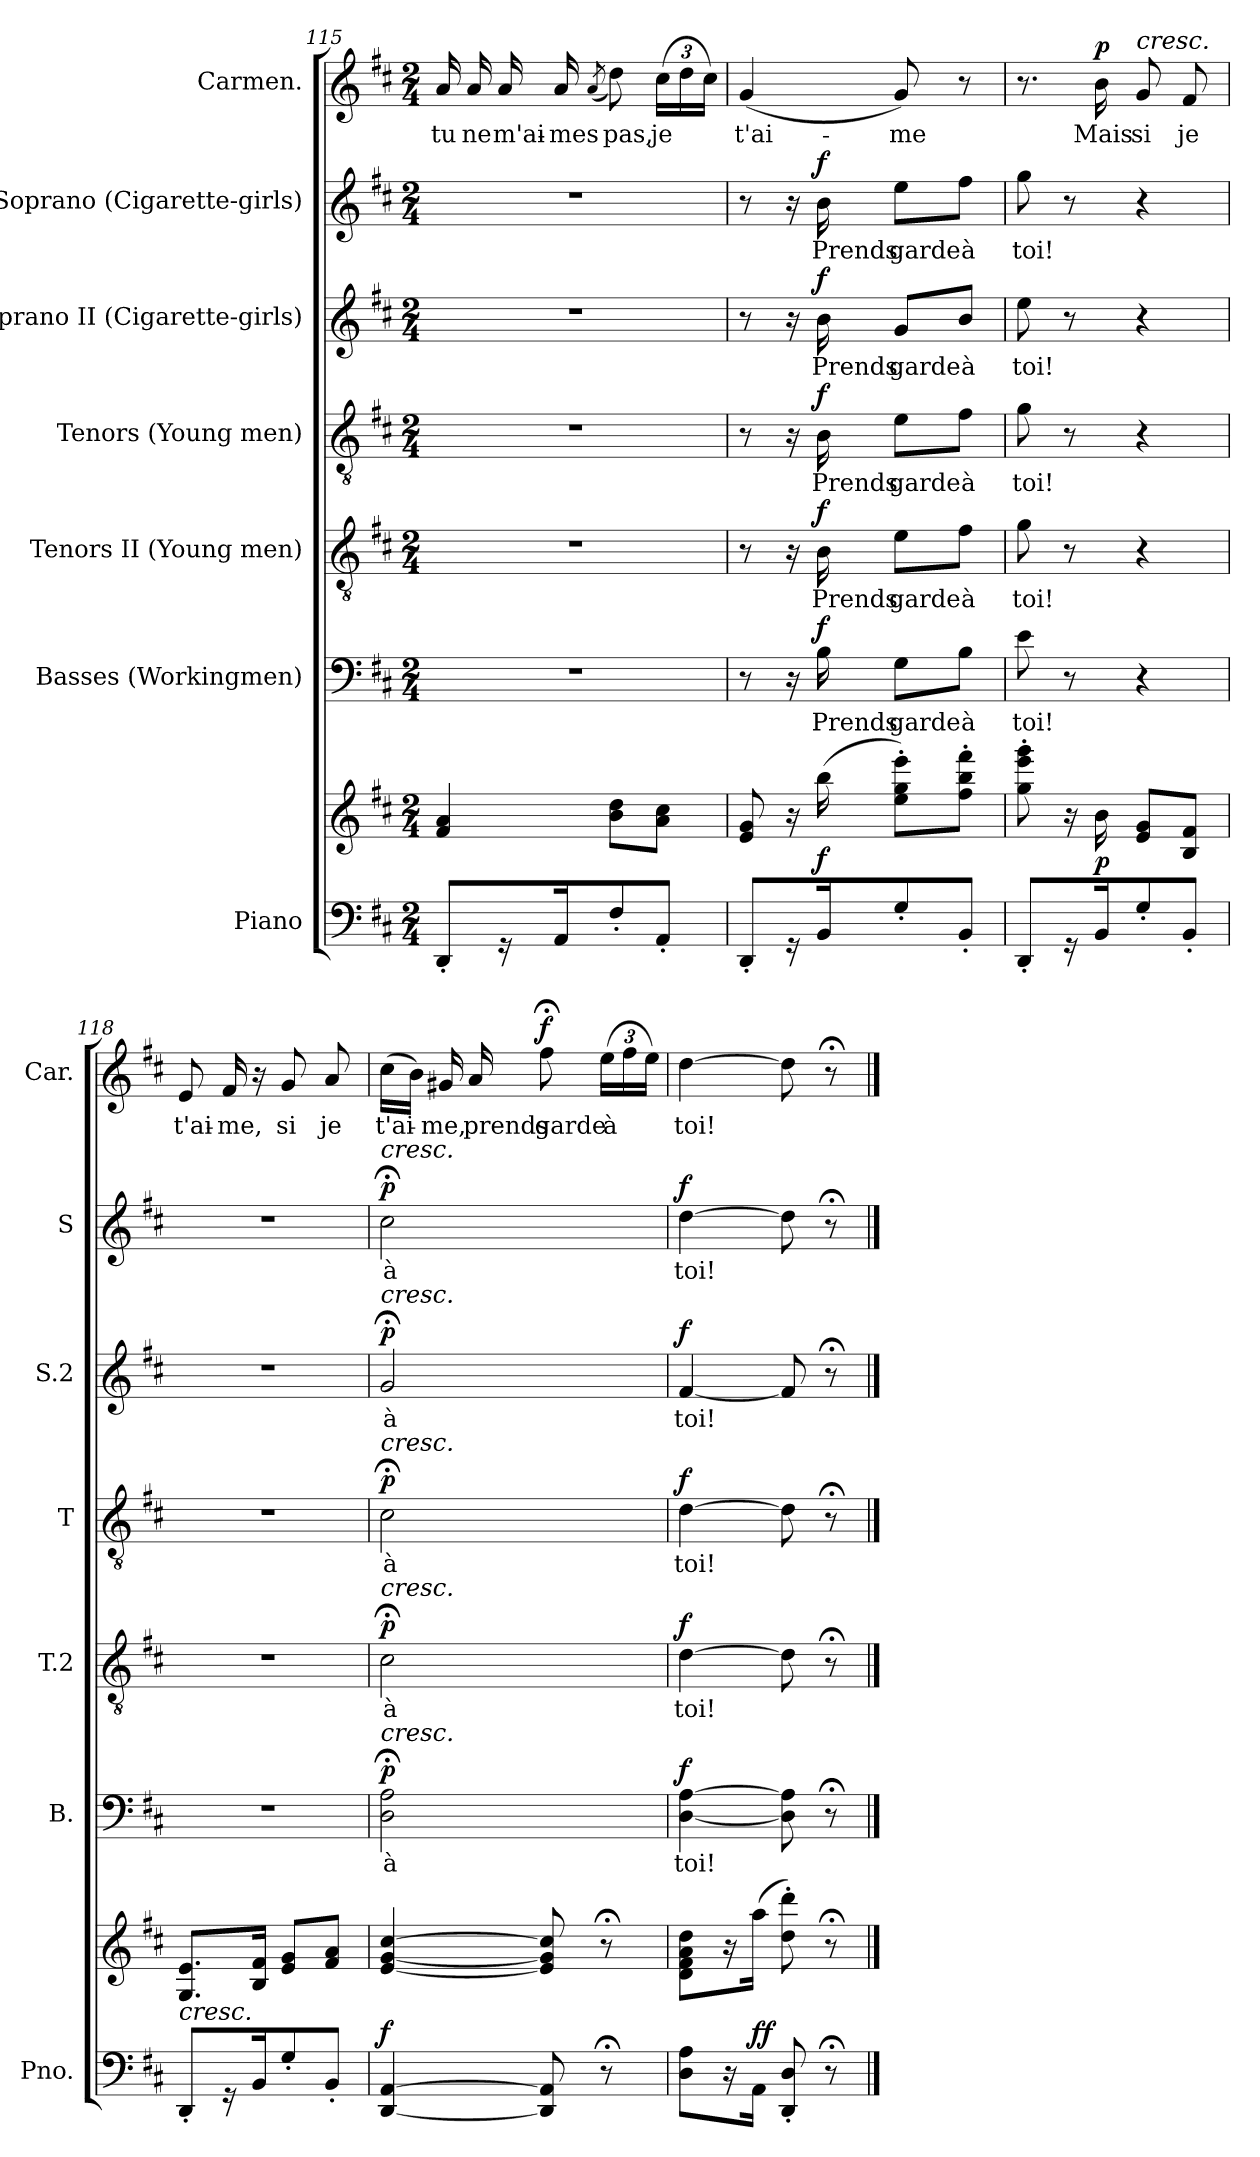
**kern	**kern	**dynam	**kern	**text	**dynam	**kern	**text	**dynam	**kern	**text	**dynam	**kern	**text	**dynam	**kern	**text	**dynam	**kern	**text	**dynam
*part7	*part7	*part7	*part6	*part6	*part6	*part5	*part5	*part5	*part4	*part4	*part4	*part3	*part3	*part3	*part2	*part2	*part2	*part1	*part1	*part1
*staff8	*staff7	*staff7/8	*staff6	*staff6	*staff6	*staff5	*staff5	*staff5	*staff4	*staff4	*staff4	*staff3	*staff3	*staff3	*staff2	*staff2	*staff2	*staff1	*staff1	*staff1
*I"Piano	*	*	*I"Basses (Workingmen)	*	*	*I"Tenors II (Young men)	*	*	*I"Tenors (Young men)	*	*	*I"Soprano II  (Cigarette-girls)	*	*	*I"Soprano (Cigarette-girls)	*	*	*I"Carmen.	*	*
*I'Pno.	*	*	*I'B.	*	*	*I'T.2	*	*	*I'T	*	*	*I'S.2	*	*	*I'S	*	*	*I'Car.	*	*
!!LO:PB:g=z
*clefF4	*clefG2	*	*clefF4	*	*	*clefGv2	*	*	*clefGv2	*	*	*clefG2	*	*	*clefG2	*	*	*clefG2	*	*
*k[f#c#]	*k[f#c#]	*	*k[f#c#]	*	*	*k[f#c#]	*	*	*k[f#c#]	*	*	*k[f#c#]	*	*	*k[f#c#]	*	*	*k[f#c#]	*	*
*M2/4	*M2/4	*	*M2/4	*	*	*M2/4	*	*	*M2/4	*	*	*M2/4	*	*	*M2/4	*	*	*M2/4	*	*
=115	=115	=115	=115	=115	=115	=115	=115	=115	=115	=115	=115	=115	=115	=115	=115	=115	=115	=115	=115	=115
!	!	!	!	!	!	!	!	!	!	!	!	!	!	!	!	!	!	!	!LO:LY:b	!
8DD'/L	4f#/ 4a/	.	2r	.	.	2r	.	.	2r	.	.	2r	.	.	2r	.	.	16a/	tu	.
!	!	!	!	!	!	!	!	!	!	!	!	!	!	!	!	!	!	!	!LO:LY:b	!
.	.	.	.	.	.	.	.	.	.	.	.	.	.	.	.	.	.	16a/	ne	.
!	!	!	!	!	!	!	!	!	!	!	!	!	!	!	!	!	!	!	!LO:LY:b	!
16r	.	.	.	.	.	.	.	.	.	.	.	.	.	.	.	.	.	16a/	m'ai-	.
!	!	!	!	!	!	!	!	!	!	!	!	!	!	!	!	!	!	!	!LO:LY:b	!
16AA/K	.	.	.	.	.	.	.	.	.	.	.	.	.	.	.	.	.	16a/	-mes	.
.	.	.	.	.	.	.	.	.	.	.	.	.	.	.	.	.	.	(<8qa/	.	.
!	!	!	!	!	!	!	!	!	!	!	!	!	!	!	!	!	!	!	!LO:LY:b	!
8F#'/	8b\ 8dd\L	.	.	.	.	.	.	.	.	.	.	.	.	.	.	.	.	8dd\)	pas,	.
!	!	!	!	!	!	!	!	!	!	!	!	!	!	!	!	!	!	!	!LO:LY:b	!
8AA'/J	8a\ 8cc#\J	.	.	.	.	.	.	.	.	.	.	.	.	.	.	.	.	(>24cc#\LL	je	.
.	.	.	.	.	.	.	.	.	.	.	.	.	.	.	.	.	.	24dd\	.	.
.	.	.	.	.	.	.	.	.	.	.	.	.	.	.	.	.	.	24cc#\JJ)	.	.
=116	=116	=116	=116	=116	=116	=116	=116	=116	=116	=116	=116	=116	=116	=116	=116	=116	=116	=116	=116	=116
!	!	!	!	!	!	!	!	!	!	!	!	!	!	!	!	!	!	!	!LO:LY:b	!
8DD'/L	8e/ 8g/	.	8r	.	.	8r	.	.	8r	.	.	8r	.	.	8r	.	.	(<4g/	t'ai-	.
16r	16r	.	16r	.	.	16r	.	.	16r	.	.	16r	.	.	16r	.	.	.	.	.
!	!	!LO:DY:a=2	!	!LO:LY:b	!LO:DY:a	!	!LO:LY:b	!LO:DY:a	!	!LO:LY:b	!LO:DY:a	!	!LO:LY:b	!LO:DY:a	!	!LO:LY:b	!LO:DY:a	!	!	!
16BB/K	(>16bb\	f	16B\	Prends	f	16B\	Prends	f	16B\	Prends	f	16b\	Prends	f	16b\	Prends	f	.	.	.
!	!	!	!	!LO:LY:b	!	!	!LO:LY:b	!	!	!LO:LY:b	!	!	!LO:LY:b	!	!	!LO:LY:b	!	!	!LO:LY:b	!
8G'/	8ee\' 8gg\' 8eee\'L)	.	8G\L	garde	.	8e\L	garde	.	8e\L	garde	.	8g/L	garde	.	8ee\L	garde	.	8g/)	-me	.
!	!	!	!	!LO:LY:b	!	!	!LO:LY:b	!	!	!LO:LY:b	!	!	!LO:LY:b	!	!	!LO:LY:b	!	!	!	!
8BB'/J	8ff#\' 8bb\' 8fff#\'J	.	8B\J	à	.	8f#\J	à	.	8f#\J	à	.	8b/J	à	.	8ff#\J	à	.	8r	.	.
=117	=117	=117	=117	=117	=117	=117	=117	=117	=117	=117	=117	=117	=117	=117	=117	=117	=117	=117	=117	=117
!	!	!	!	!LO:LY:b	!	!	!LO:LY:b	!	!	!LO:LY:b	!	!	!LO:LY:b	!	!	!LO:LY:b	!	!	!	!
8DD'/L	8gg\' 8eee\' 8ggg\'	.	8e\	toi!	.	8g\	toi!	.	8g\	toi!	.	8ee\	toi!	.	8gg\	toi!	.	8.r	.	.
16r	16r	.	8r	.	.	8r	.	.	8r	.	.	8r	.	.	8r	.	.	.	.	.
!	!	!LO:DY:a=2	!	!	!	!	!	!	!	!	!	!	!	!	!	!	!	!	!LO:LY:b	!LO:DY:a
16BB/K	16b\	p	.	.	.	.	.	.	.	.	.	.	.	.	.	.	.	16b\	Mais	p
!	!	!	!	!	!	!	!	!	!	!	!	!	!	!	!	!	!	!LO:TX:a:i:t=cresc.	!	!
!	!	!	!	!	!	!	!	!	!	!	!	!	!	!	!	!	!	!	!LO:LY:b	!
8G'/	8e/ 8g/L	.	4r	.	.	4r	.	.	4r	.	.	4r	.	.	4r	.	.	8g/	si	.
!	!	!	!	!	!	!	!	!	!	!	!	!	!	!	!	!	!	!	!LO:LY:b	!
8BB'/J	8B/ 8f#/J	.	.	.	.	.	.	.	.	.	.	.	.	.	.	.	.	8f#/	je	.
!!LO:LB:g=z
=118	=118	=118	=118	=118	=118	=118	=118	=118	=118	=118	=118	=118	=118	=118	=118	=118	=118	=118	=118	=118
!LO:TX:a:i:t=cresc.	!	!	!	!	!	!	!	!	!	!	!	!	!	!	!	!	!	!	!	!
!	!	!	!	!	!	!	!	!	!	!	!	!	!	!	!	!	!	!	!LO:LY:b	!
8DD'/L	8.G/ 8.e/L	.	2r	.	.	2r	.	.	2r	.	.	2r	.	.	2r	.	.	8e/	t'ai-	.
!	!	!	!	!	!	!	!	!	!	!	!	!	!	!	!	!	!	!	!LO:LY:b	!
16r	.	.	.	.	.	.	.	.	.	.	.	.	.	.	.	.	.	16f#/	-me,	.
16BB/K	16B/ 16f#/Jk	.	.	.	.	.	.	.	.	.	.	.	.	.	.	.	.	16r	.	.
!	!	!	!	!	!	!	!	!	!	!	!	!	!	!	!	!	!	!	!LO:LY:b	!
8G'/	8e/ 8g/L	.	.	.	.	.	.	.	.	.	.	.	.	.	.	.	.	8g/	si	.
!	!	!	!	!	!	!	!	!	!	!	!	!	!	!	!	!	!	!	!LO:LY:b	!
8BB'/J	8f#/ 8a/J	.	.	.	.	.	.	.	.	.	.	.	.	.	.	.	.	8a/	je	.
=119	=119	=119	=119	=119	=119	=119	=119	=119	=119	=119	=119	=119	=119	=119	=119	=119	=119	=119	=119	=119
!	!	!	!	!	!	!	!	!	!	!	!	!	!	!	!LO:TX:a:i:t=cresc.	!	!	!	!	!
!	!	!	!	!	!	!	!	!	!	!	!	!LO:TX:a:i:t=cresc.	!	!	!	!	!	!	!	!
!	!	!	!	!	!	!	!	!	!LO:TX:a:i:t=cresc.	!	!	!	!	!	!	!	!	!	!	!
!	!	!	!	!	!	!LO:TX:a:i:t=cresc.	!	!	!	!	!	!	!	!	!	!	!	!	!	!
!	!	!	!LO:TX:a:i:t=cresc.	!	!	!	!	!	!	!	!	!	!	!	!	!	!	!	!	!
!	!	!LO:DY:a=2	!	!LO:LY:b	!LO:DY:a	!	!LO:LY:b	!LO:DY:a	!	!LO:LY:b	!LO:DY:a	!	!LO:LY:b	!LO:DY:a	!	!LO:LY:b	!LO:DY:a	!	!LO:LY:b	!
[4DD/ [4AA/	[4e/ [4g/ [4cc#/	f	2D\;< 2A\;<	à	p	2c#;<\	à	p	2c#;<\	à	p	2g;</	à	p	2cc#;<\	à	p	(>16cc#\LL	t'ai-	.
.	.	.	.	.	.	.	.	.	.	.	.	.	.	.	.	.	.	16b\JJ)	.	.
!	!	!	!	!	!	!	!	!	!	!	!	!	!	!	!	!	!	!	!LO:LY:b	!
.	.	.	.	.	.	.	.	.	.	.	.	.	.	.	.	.	.	16g#X/	-me,	.
!	!	!	!	!	!	!	!	!	!	!	!	!	!	!	!	!	!	!	!LO:LY:b	!
.	.	.	.	.	.	.	.	.	.	.	.	.	.	.	.	.	.	16a/	prends	.
!	!	!	!	!	!	!	!	!	!	!	!	!	!	!	!	!	!	!	!LO:LY:b	!LO:DY:a
8DD/] 8AA/]	8e/] 8g/] 8cc#/]	.	.	.	.	.	.	.	.	.	.	.	.	.	.	.	.	8ff#;<\	garde	f
!	!	!	!	!	!	!	!	!	!	!	!	!	!	!	!	!	!	!	!LO:LY:b	!
8r;<	8r;<	.	.	.	.	.	.	.	.	.	.	.	.	.	.	.	.	(>24ee\LL	à	.
.	.	.	.	.	.	.	.	.	.	.	.	.	.	.	.	.	.	24ff#\	.	.
.	.	.	.	.	.	.	.	.	.	.	.	.	.	.	.	.	.	24ee\JJ)	.	.
=120	=120	=120	=120	=120	=120	=120	=120	=120	=120	=120	=120	=120	=120	=120	=120	=120	=120	=120	=120	=120
!	!	!	!	!LO:LY:b	!LO:DY:a	!	!LO:LY:b	!LO:DY:a	!	!LO:LY:b	!LO:DY:a	!	!LO:LY:b	!LO:DY:a	!	!LO:LY:b	!LO:DY:a	!	!LO:LY:b	!
8D\ 8A\L	8d\ 8f#\ 8a\ 8dd\L	.	[4D\ [4A\	toi!	f	[4d\	toi!	f	[4d\	toi!	f	[4f#/	toi!	f	[4dd\	toi!	f	[4dd\	toi!	.
16r	16r	.	.	.	.	.	.	.	.	.	.	.	.	.	.	.	.	.	.	.
!	!	!LO:DY:a=2	!	!	!	!	!	!	!	!	!	!	!	!	!	!	!	!	!	!
16AA\Jk	(>16aa\Jk	ff	.	.	.	.	.	.	.	.	.	.	.	.	.	.	.	.	.	.
8DD/' 8D/'	8dd\' 8ddd\')	.	8D\] 8A\]	.	.	8d\]	.	.	8d\]	.	.	8f#/]	.	.	8dd\]	.	.	8dd\]	.	.
8r;<	8r;<	.	8r;<	.	.	8r;<	.	.	8r;<	.	.	8r;<	.	.	8r;<	.	.	8r;<	.	.
==	==	==	==	==	==	==	==	==	==	==	==	==	==	==	==	==	==	==	==	==
*-	*-	*-	*-	*-	*-	*-	*-	*-	*-	*-	*-	*-	*-	*-	*-	*-	*-	*-	*-	*-
